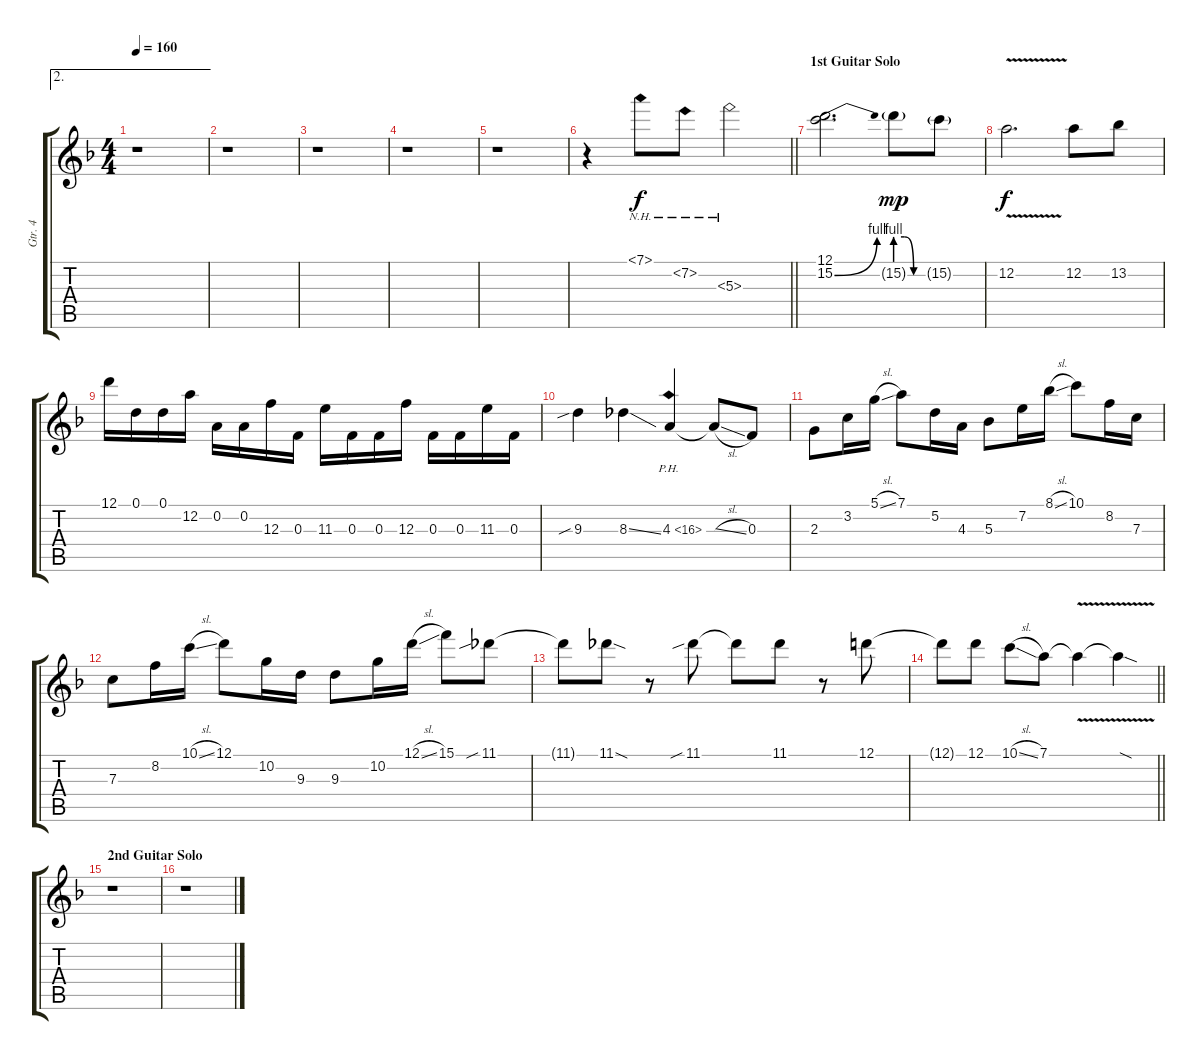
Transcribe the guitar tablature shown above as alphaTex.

\track ("Gtr. 4" "Gtr. 4") {instrument distortionguitar}
\staff {score tabs}
\tuning (D4 A3 F3 C3 G2 C2) {hide}
\ae 2
\ts (4 4)
\tempo 160
\clef g2
\ks f
r.1{dy f} |
r.1 |
r.1 |
r.1 |
r.1 |
\barLineRight lightlight
r.4 7.1{nh}.8 7.2{nh}.8 5.3{nh}.2 |
\section ("" "1st Guitar Solo")
(12.1 15.2{be (bend 0 0 60 4)}).2{d} 15.2{be (custom 0 4 20 4 40 0 60 0) g}.8{dy mp} 15.2{g}.8 |
12.2{v}.2{d dy f} 12.2.8 13.2.8 |
12.1.16 0.1.16 0.1.16 12.2.16 0.2.16 0.2.16 12.3.16 0.3.16 11.3.16 0.3.16 0.3.16 12.3.16 0.3.16 0.3.16 11.3.16 0.3.16 |
9.3{sib}.4 8.3{ss}.4 4.3{ph 12}.4 4.3{sl t}.8 0.3.8 |
2.3.8 3.2.16 5.1{sl}.16 7.1.8 5.2.16 4.3.16 5.3.8 7.2.16 8.1{sl}.16 10.1.8 8.2.16 7.3.16 |
7.3.8 8.2.16 10.1{sl}.16 12.1.8 10.2.16 9.3.16 9.3.8 10.2.16 12.1{sl}.16 15.1.8 11.1{sib}.8 |
11.1{t}.8 11.1{sod}.8 r.8 11.1{sib}.8 11.1{t}.8 11.1.8 r.8 12.1.8 |
\barLineRight lightlight
12.1{t}.8 12.1.8 10.1{sl}.8 7.1.8 7.1{v t}.4 7.1{sod t}.4 |
\section ("" "2nd Guitar Solo")
r.1 |
r.1
